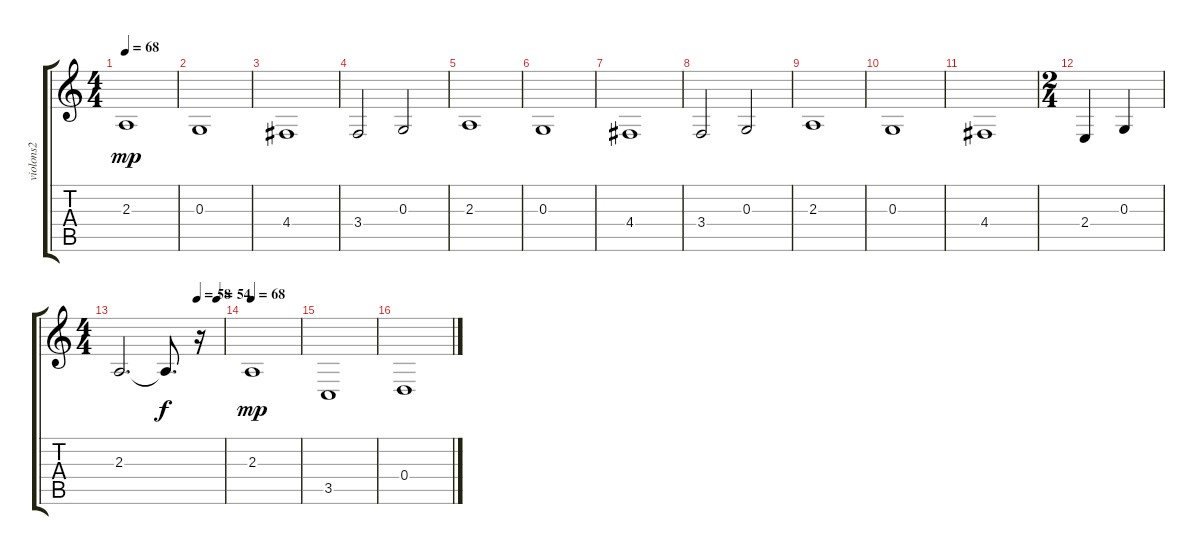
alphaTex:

\track ("violons2" "violons2") {instrument stringensemble1}
\staff {score tabs}
\tuning (E4 B3 G3 D3 A2 E2) {hide}
\ts (4 4)
\tempo 68
\clef g2
\ks c
2.3.1{dy mp} |
0.3.1 |
4.4.1 |
3.4.2 0.3.2 |
2.3.1 |
0.3.1 |
4.4.1 |
3.4.2 0.3.2 |
2.3.1 |
0.3.1 |
4.4.1 |
\ts (2 4)
2.4.4 0.3.4 |
\ts (4 4)
\tempo (58 0.75)
\tempo (54 0.9375)
2.3.2{d} 2.3{t}.8{d dy f} r.16 |
\tempo 68
2.3.1{dy mp} |
3.5.1 |
0.4.1
